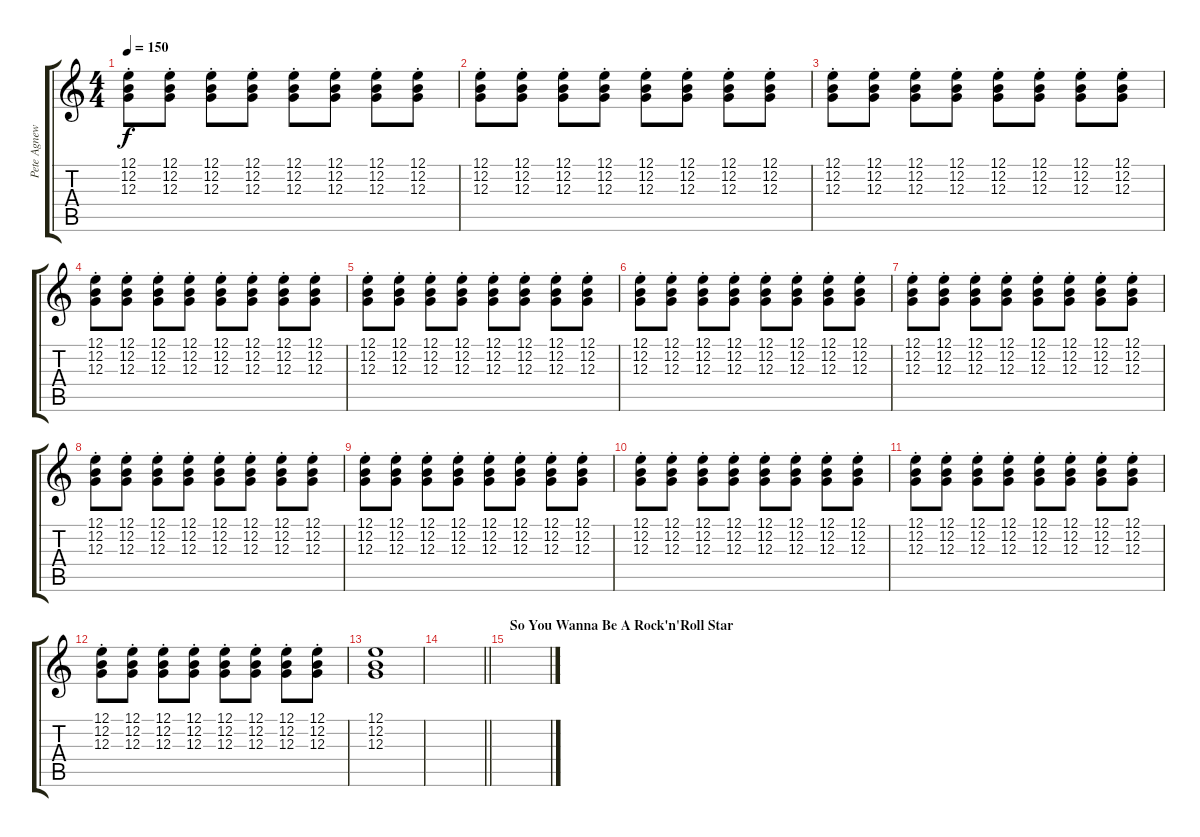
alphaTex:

\track ("Pete Agnew (piano)" "Pete Agnew") {instrument acousticgrandpiano}
\staff {score tabs}
\tuning (E4 B3 G3 D3 A2 E2) {hide}
\ts (4 4)
\tempo 150
\clef g2
\ks c
(12.1{st} 12.2{st} 12.3{st}).8{dy f} (12.1{st} 12.2{st} 12.3{st}).8 (12.1{st} 12.2{st} 12.3{st}).8 (12.1{st} 12.2{st} 12.3{st}).8 (12.1{st} 12.2{st} 12.3{st}).8 (12.1{st} 12.2{st} 12.3{st}).8 (12.1{st} 12.2{st} 12.3{st}).8 (12.1{st} 12.2{st} 12.3{st}).8 |
(12.1{st} 12.2{st} 12.3{st}).8 (12.1{st} 12.2{st} 12.3{st}).8 (12.1{st} 12.2{st} 12.3{st}).8 (12.1{st} 12.2{st} 12.3{st}).8 (12.1{st} 12.2{st} 12.3{st}).8 (12.1{st} 12.2{st} 12.3{st}).8 (12.1{st} 12.2{st} 12.3{st}).8 (12.1{st} 12.2{st} 12.3{st}).8 |
(12.1{st} 12.2{st} 12.3{st}).8 (12.1{st} 12.2{st} 12.3{st}).8 (12.1{st} 12.2{st} 12.3{st}).8 (12.1{st} 12.2{st} 12.3{st}).8 (12.1{st} 12.2{st} 12.3{st}).8 (12.1{st} 12.2{st} 12.3{st}).8 (12.1{st} 12.2{st} 12.3{st}).8 (12.1{st} 12.2{st} 12.3{st}).8 |
(12.1{st} 12.2{st} 12.3{st}).8 (12.1{st} 12.2{st} 12.3{st}).8 (12.1{st} 12.2{st} 12.3{st}).8 (12.1{st} 12.2{st} 12.3{st}).8 (12.1{st} 12.2{st} 12.3{st}).8 (12.1{st} 12.2{st} 12.3{st}).8 (12.1{st} 12.2{st} 12.3{st}).8 (12.1{st} 12.2{st} 12.3{st}).8 |
(12.1{st} 12.2{st} 12.3{st}).8 (12.1{st} 12.2{st} 12.3{st}).8 (12.1{st} 12.2{st} 12.3{st}).8 (12.1{st} 12.2{st} 12.3{st}).8 (12.1{st} 12.2{st} 12.3{st}).8 (12.1{st} 12.2{st} 12.3{st}).8 (12.1{st} 12.2{st} 12.3{st}).8 (12.1{st} 12.2{st} 12.3{st}).8 |
(12.1{st} 12.2{st} 12.3{st}).8 (12.1{st} 12.2{st} 12.3{st}).8 (12.1{st} 12.2{st} 12.3{st}).8 (12.1{st} 12.2{st} 12.3{st}).8 (12.1{st} 12.2{st} 12.3{st}).8 (12.1{st} 12.2{st} 12.3{st}).8 (12.1{st} 12.2{st} 12.3{st}).8 (12.1{st} 12.2{st} 12.3{st}).8 |
(12.1{st} 12.2{st} 12.3{st}).8 (12.1{st} 12.2{st} 12.3{st}).8 (12.1{st} 12.2{st} 12.3{st}).8 (12.1{st} 12.2{st} 12.3{st}).8 (12.1{st} 12.2{st} 12.3{st}).8 (12.1{st} 12.2{st} 12.3{st}).8 (12.1{st} 12.2{st} 12.3{st}).8 (12.1{st} 12.2{st} 12.3{st}).8 |
(12.1{st} 12.2{st} 12.3{st}).8 (12.1{st} 12.2{st} 12.3{st}).8 (12.1{st} 12.2{st} 12.3{st}).8 (12.1{st} 12.2{st} 12.3{st}).8 (12.1{st} 12.2{st} 12.3{st}).8 (12.1{st} 12.2{st} 12.3{st}).8 (12.1{st} 12.2{st} 12.3{st}).8 (12.1{st} 12.2{st} 12.3{st}).8 |
(12.1{st} 12.2{st} 12.3{st}).8 (12.1{st} 12.2{st} 12.3{st}).8 (12.1{st} 12.2{st} 12.3{st}).8 (12.1{st} 12.2{st} 12.3{st}).8 (12.1{st} 12.2{st} 12.3{st}).8 (12.1{st} 12.2{st} 12.3{st}).8 (12.1{st} 12.2{st} 12.3{st}).8 (12.1{st} 12.2{st} 12.3{st}).8 |
(12.1{st} 12.2{st} 12.3{st}).8 (12.1{st} 12.2{st} 12.3{st}).8 (12.1{st} 12.2{st} 12.3{st}).8 (12.1{st} 12.2{st} 12.3{st}).8 (12.1{st} 12.2{st} 12.3{st}).8 (12.1{st} 12.2{st} 12.3{st}).8 (12.1{st} 12.2{st} 12.3{st}).8 (12.1{st} 12.2{st} 12.3{st}).8 |
(12.1{st} 12.2{st} 12.3{st}).8 (12.1{st} 12.2{st} 12.3{st}).8 (12.1{st} 12.2{st} 12.3{st}).8 (12.1{st} 12.2{st} 12.3{st}).8 (12.1{st} 12.2{st} 12.3{st}).8 (12.1{st} 12.2{st} 12.3{st}).8 (12.1{st} 12.2{st} 12.3{st}).8 (12.1{st} 12.2{st} 12.3{st}).8 |
(12.1{st} 12.2{st} 12.3{st}).8 (12.1{st} 12.2{st} 12.3{st}).8 (12.1{st} 12.2{st} 12.3{st}).8 (12.1{st} 12.2{st} 12.3{st}).8 (12.1{st} 12.2{st} 12.3{st}).8 (12.1{st} 12.2{st} 12.3{st}).8 (12.1{st} 12.2{st} 12.3{st}).8 (12.1{st} 12.2{st} 12.3{st}).8 |
(12.1 12.2 12.3).1 |
\barLineRight lightlight
|
\section ("" "So You Wanna Be A Rock'n'Roll Star")
